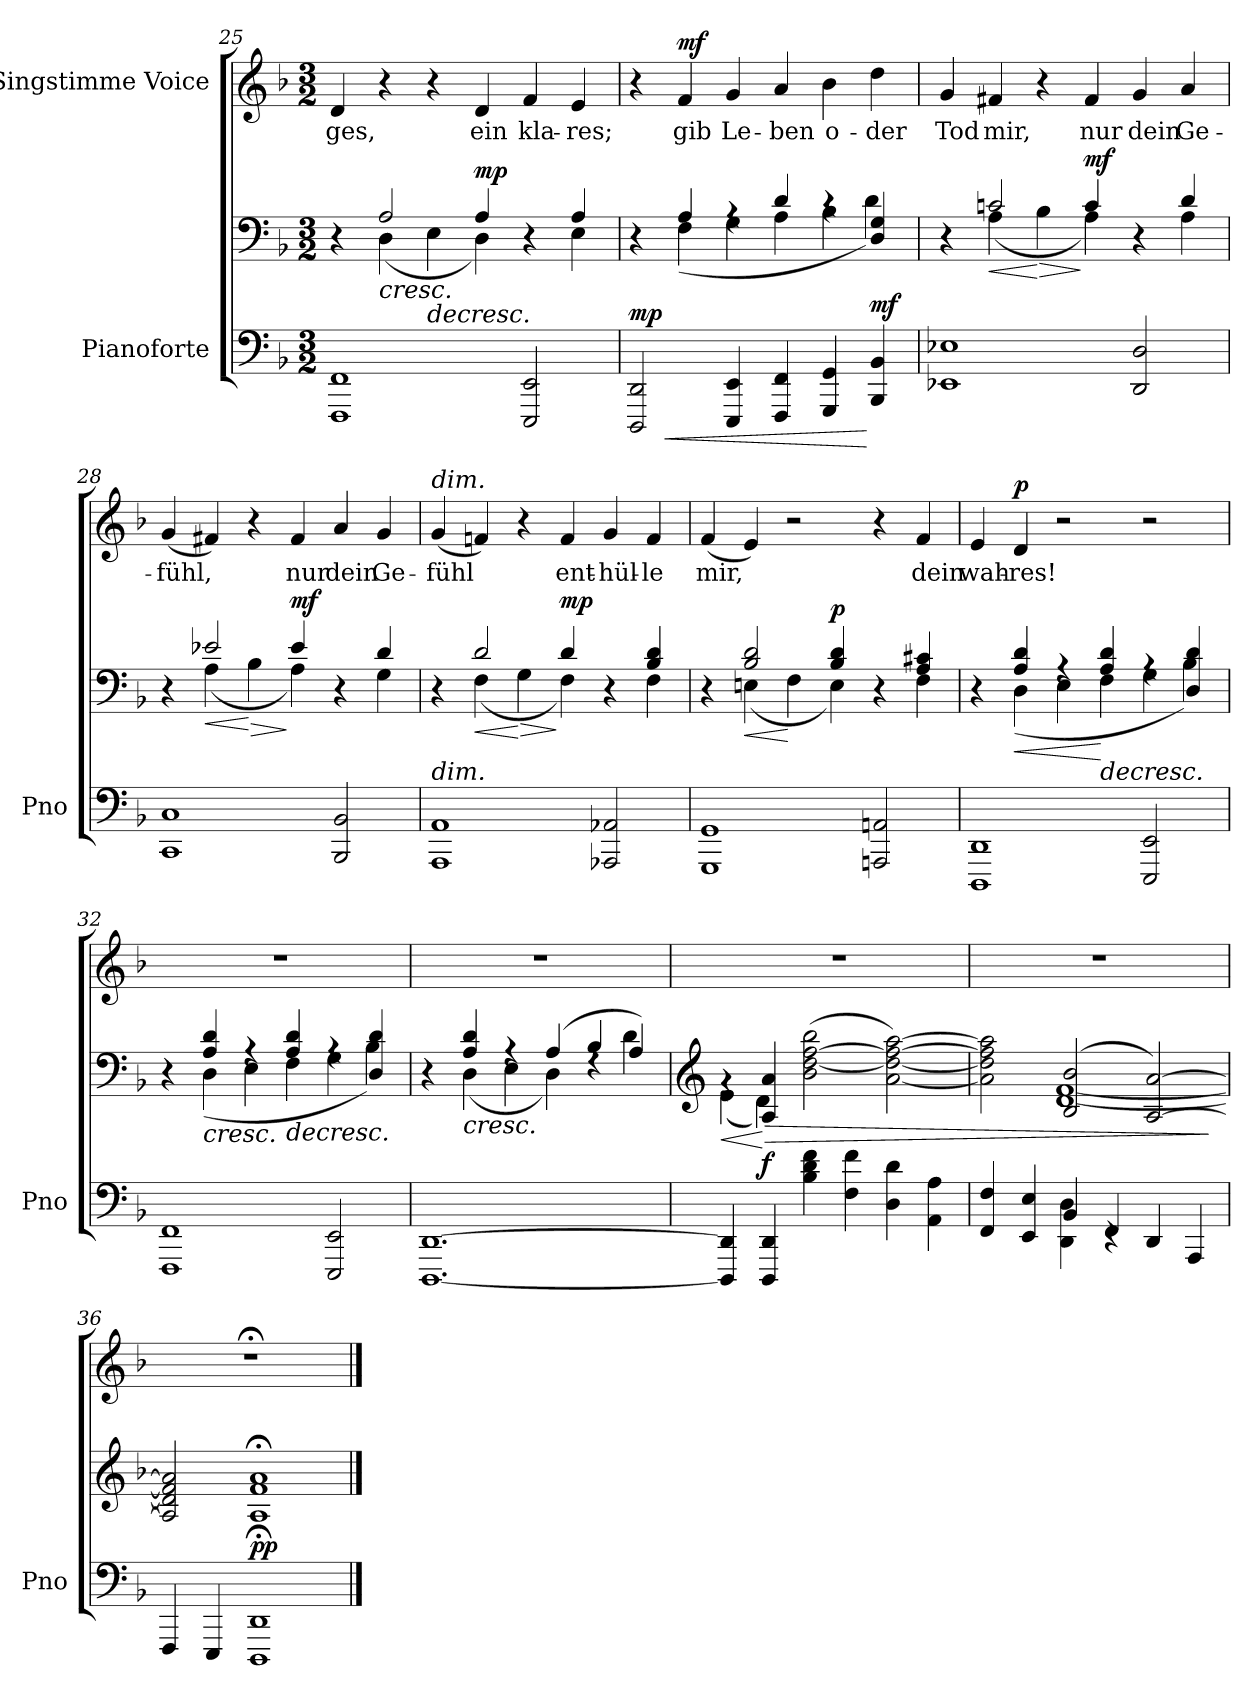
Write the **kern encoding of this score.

**kern	**kern	**dynam	**kern	**text	**dynam
*part2	*part2	*part2	*part1	*part1	*part1
*staff3	*staff2	*staff2/3	*staff1	*staff1	*staff1
*I"Pianoforte	*	*	*I"Singstimme Voice	*	*
*I'Pno	*	*	*	*	*
*clefF4	*clefF4	*	*clefG2	*	*
*k[b-]	*k[b-]	*	*k[b-]	*	*
*M3/2	*M3/2	*	*M3/2	*	*
=25	=25	=25	=25	=25	=25
*	*^	*	*	*	*
!	!	!	!	!	!LO:LY:b	!
1FFF 1FF	4r	4ryy	.	4d/	-ges,	.
!	!	!	!LO:HP:b	!	!	!
.	2A/	(<4D\	<	4r	.	.
!	!	!	!LO:HP:b	!	!	!
.	.	4E\	>	4r	.	.
!	!	!	!LO:DY:a	!	!LO:LY:b	!
.	4A/	4D\)	mp	4d/	ein	.
!	!	!	!	!	!LO:LY:b	!
2EEE/ 2EE/	4r	4ryy	.	4f/	kla-	.
!	!	!	!	!	!LO:LY:b	!
.	4A/	4E\	.	4e/	-res;	.
!!LO:LB:g=z
=26	=26	=26	=26	=26	=26	=26
!	!	!	!LO:HP:b=2	!	!	!
!	!	!	!LO:DY:n=1:a=2	!	!	!
2DDD/ 2DD/	4r	4ryy	< mp	4r	.	.
!	!	!	!	!	!LO:LY:b	!LO:DY:a
.	4A/	(<4F\	.	4f/	gib	mf
!	!	!	!	!	!LO:LY:b	!
4EEE/ 4EE/	4rA	4G\	.	4g/	Le-	.
!	!	!	!	!	!LO:LY:b	!
4FFF/ 4FF/	4d/	4A\	.	4a/	-ben	.
!	!	!	!	!	!LO:LY:b	!
4GGG/ 4GG/	4rc	4B-\	.	4b-\	o-	.
!	!	!	!LO:DY:n=2:a=2	!	!LO:LY:b	!
4BBB-/ 4BB-/	4D/ 4G/	4d\)	[ mf	4dd\	-der	.
=27	=27	=27	=27	=27	=27	=27
!	!	!	!	!	!LO:LY:b	!
1EE-X 1E-X	4r	4ryy	.	4g/	Tod	.
!	!	!	!LO:HP:b	!	!LO:LY:b	!
.	2cn/	(<4A\	<	4f#X/	mir,	.
!	!	!	!LO:HP:n=1:b	!	!	!
.	.	4B-\	[ >	4r	.	.
!	!	!	!LO:DY:n=1:a	!	!LO:LY:b	!
.	4c/	4A\)	] mf	4f#/	nur	.
!	!	!	!	!	!LO:LY:b	!
2DD/ 2D/	4r	4ryy	.	4g/	dein	.
!	!	!	!	!	!LO:LY:b	!
.	4d/	4A\	.	4a/	Ge-	.
=28	=28	=28	=28	=28	=28	=28
!	!	!	!	!	!LO:LY:b	!
1CC 1C	4r	4ryy	.	(<4g/	-fühl,	.
!	!	!	!LO:HP:b	!	!	!
.	2e-X/	(<4A\	<	4f#X/)	.	.
!	!	!	!LO:HP:n=1:b	!	!	!
.	.	4B-\	[ >	4r	.	.
!	!	!	!LO:DY:n=1:a	!	!LO:LY:b	!
.	4e-/	4A\)	] mf	4f#/	nur	.
!	!	!	!	!	!LO:LY:b	!
2BBB-/ 2BB-/	4r	4ryy	.	4a/	dein	.
!	!	!	!	!	!LO:LY:b	!
.	4d/	4G\	.	4g/	Ge-	.
!!LO:LB:g=z
=29	=29	=29	=29	=29	=29	=29
!	!	!	!	!LO:TX:a:i:t=dim.	!	!
!LO:TX:a:i:t=dim.	!	!	!	!	!	!
!	!	!	!	!	!LO:LY:b	!
1AAA 1AA	4r	4ryy	.	(<4g/	-fühl	.
!	!	!	!LO:HP:b	!	!	!
.	2d/	(<4F\	<	4fn/)	.	.
!	!	!	!LO:HP:n=1:b	!	!	!
.	.	4G\	[ >	4r	.	.
!	!	!	!LO:DY:n=1:a	!	!LO:LY:b	!
.	4d/	4F\)	] mp	4f/	ent-	.
!	!	!	!	!	!LO:LY:b	!
2AAA-X/ 2AA-X/	4r	4ryy	.	4g/	-hül-	.
!	!	!	!	!	!LO:LY:b	!
.	4B-/ 4d/	4F\	.	4f/	-le	.
=30	=30	=30	=30	=30	=30	=30
!	!	!	!	!	!LO:LY:b	!
1GGG 1GG	4r	4ryy	.	(<4f/	mir,	.
!	!	!	!LO:HP:b	!	!	!
.	2B-/ 2d/	(<4En\	<	4e/)	.	.
.	.	4F\	[	2r	.	.
!	!	!	!LO:DY:n=1:a	!	!	!
.	4B-/ 4d/	4E\)	] p	.	.	.
2AAAn/ 2AAn/	4r	4ryy	.	4r	.	.
!	!	!	!	!	!LO:LY:b	!
.	4A/ 4c#X/	4F\	.	4f/	dein	.
=31	=31	=31	=31	=31	=31	=31
!	!	!	!	!	!LO:LY:b	!
1DDD 1DD	4r	4ryy	.	4e/	wah-	.
!	!	!	!LO:HP:b	!	!LO:LY:b	!LO:DY:a
.	4A/ 4d/	(<4D\	<	4d/	-res!	p
.	4rA	4E\	.	2r	.	.
!	!	!	!LO:HP:n=1:b	!	!	!
.	4A/ 4d/	4F\	[ >	.	.	.
2EEE/ 2EE/	4rA	4G\	.	2r	.	.
.	4D/ 4d/	4B-\)	[	.	.	.
=32	=32	=32	=32	=32	=32	=32
1FFF 1FF	4r	4ryy	.	1.r	.	.
!	!	!	!LO:HP:b	!	!	!
.	4A/ 4d/	(<4D\	<	.	.	.
.	4rA	4E\	.	.	.	.
!	!	!	!LO:HP:n=1:b	!	!	!
.	4A/ 4d/	4F\	] >	.	.	.
2EEE/ 2EE/	4rA	4G\	.	.	.	.
.	4D/ 4d/	4B-\)	[	.	.	.
!!LO:LB:g=z
=33	=33	=33	=33	=33	=33	=33
[1.DDD [1.DD	4r	4ryy	.	1.r	.	.
!	!	!	!LO:HP:b	!	!	!
.	4A/ 4d/	(<4D\	<	.	.	.
.	4rA	4E\	.	.	.	.
.	(>4A/	4D\)	.	.	.	.
.	4B-/	4rF	.	.	.	.
.	4A/)	4d\	]	.	.	.
=34	=34	=34	=34	=34	=34	=34
*	*clefG2	*	*	*	*	*
!	!	!	!LO:HP:b	!	!	!
4DDD/] 4DD/]	4rg	(<4e\	<	1.r	.	.
!	!	!	!LO:HP:n=1:b	!	!	!
!	!	!	!LO:DY:n=1:a=2	!	!	!
4DDD/ 4DD/	4A/ 4a/	4d\)	[ > f	.	.	.
4B-\ 4d\ 4f\	(>2b-\ [2dd\ [2ff\ 2bb-\	1ryy	[	.	.	.
4F\ 4f\	.	.	.	.	.	.
4D\ 4d\	[2a\ 2dd\_ 2ff\_ [2aa\)	.	.	.	.	.
4AA\ 4A\	.	.	.	.	.	.
=35	=35	=35	=35	=35	=35	=35
*^	*	*	*	*	*	*
4FF/ 4F/	2ryy	2a\] 2dd\] 2ff\] 2aa\]	2ryy	.	1.r	.	.
4EE/ 4E/	.	.	.	.	.	.	.
4BB-/	4DD\ 4D\	(>2B-/ 2b-/	[1d [1f	.	.	.	.
4FF/	4rEE	.	.	.	.	.	.
4DD/	2ryy	[2A/ [2a/)	.	.	.	.	.
4AAA/	.	.	.	.	.	.	.
*v	*v	*	*	*	*	*	*
*	*v	*v	*	*	*	*
.	.	]	.	.	.
=36	=36	=36	=36	=36	=36
4FFF/	2A/] 2d/] 2f/] 2a/]	.	1.r;<	.	.
4EEE/	.	.	.	.	.
!	!	!LO:DY:a=2	!	!	!
1DDD; 1DD;	1A;< 1f;< 1a;<	pp	.	.	.
==	==	==	==	==	==
*-	*-	*-	*-	*-	*-
